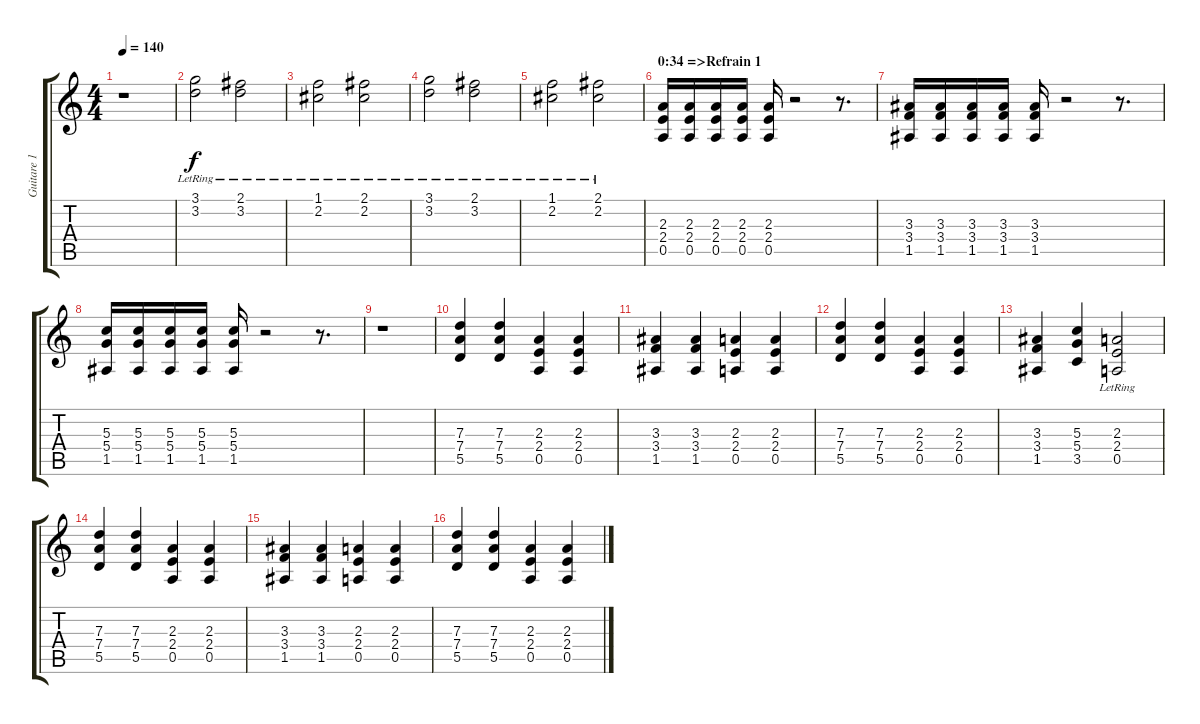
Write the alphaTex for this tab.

\track ("Guitare 1" "Guitare 1") {instrument distortionguitar}
\staff {score tabs}
\tuning (E4 B3 G3 D3 A2 E2) {hide}
\ts (4 4)
\tempo 140
\clef g2
\ks c
r.1{dy f} |
(3.1{lr} 3.2{lr}).2 (2.1{lr} 3.2{lr}).2 |
(1.1{lr} 2.2{lr}).2 (2.1{lr} 2.2{lr}).2 |
(3.1{lr} 3.2{lr}).2 (2.1{lr} 3.2{lr}).2 |
(1.1{lr} 2.2{lr}).2 (2.1 2.2{lr}).2 |
\section ("" "0:34 =>Refrain 1")
(2.3 2.4 0.5).16 (2.3 2.4 0.5).16 (2.3 2.4 0.5).16 (2.3 2.4 0.5).16 (2.3 2.4 0.5).16 r.2 r.8{d} |
(3.3 3.4 1.5).16 (3.3 3.4 1.5).16 (3.3 3.4 1.5).16 (3.3 3.4 1.5).16 (3.3 3.4 1.5).16 r.2 r.8{d} |
(5.3 5.4 1.5).16 (5.3 5.4 1.5).16 (5.3 5.4 1.5).16 (5.3 5.4 1.5).16 (5.3 5.4 1.5).16 r.2 r.8{d} |
r.1 |
(7.3 7.4 5.5).4 (7.3 7.4 5.5).4 (2.3 2.4 0.5).4 (2.3 2.4 0.5).4 |
(3.3 3.4 1.5).4 (3.3 3.4 1.5).4 (2.3 2.4 0.5).4 (2.3 2.4 0.5).4 |
(7.3 7.4 5.5).4 (7.3 7.4 5.5).4 (2.3 2.4 0.5).4 (2.3 2.4 0.5).4 |
(3.3 3.4 1.5).4 (5.3 5.4 3.5).4 (2.3{lr} 2.4{lr} 0.5{lr}).2 |
(7.3 7.4 5.5).4 (7.3 7.4 5.5).4 (2.3 2.4 0.5).4 (2.3 2.4 0.5).4 |
(3.3 3.4 1.5).4 (3.3 3.4 1.5).4 (2.3 2.4 0.5).4 (2.3 2.4 0.5).4 |
(7.3 7.4 5.5).4 (7.3 7.4 5.5).4 (2.3 2.4 0.5).4 (2.3 2.4 0.5).4
